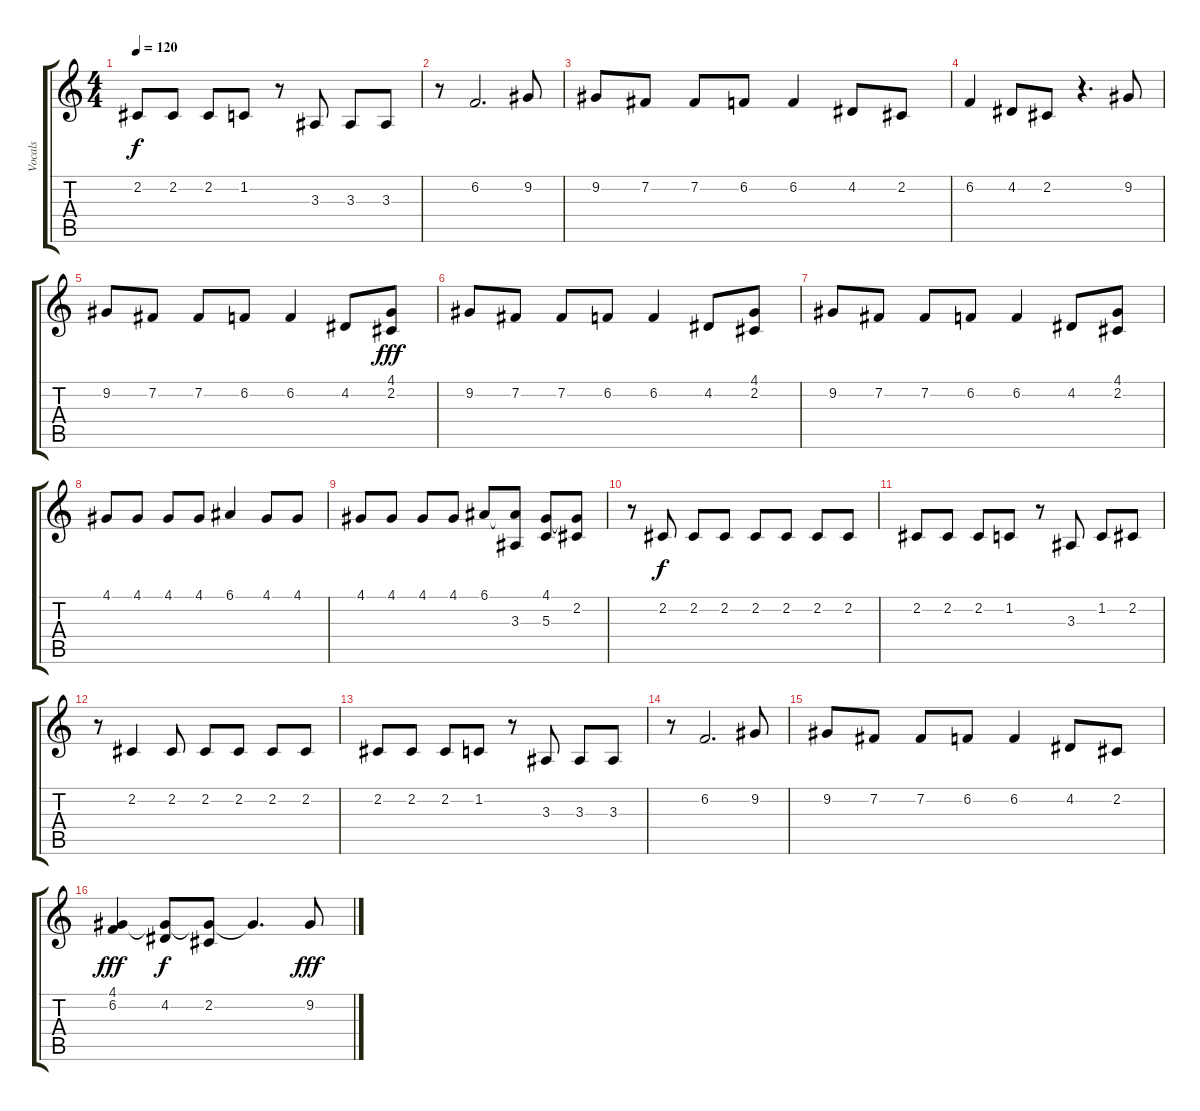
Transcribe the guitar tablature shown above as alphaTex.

\track ("Vocals" "Vocals") {instrument oboe}
\staff {score tabs}
\tuning (E4 B3 G3 D3 A2 E2) {hide}
\ts (4 4)
\tempo 120
\clef g2
\ks c
2.2.8{dy f} 2.2.8 2.2.8 1.2.8 r.8 3.3.8 3.3.8 3.3.8 |
r.8 6.2.2{d} 9.2.8 |
9.2.8 7.2.8 7.2.8 6.2.8 6.2.4 4.2.8 2.2.8 |
6.2.4 4.2.8 2.2.8 r.4{d} 9.2.8 |
9.2.8 7.2.8 7.2.8 6.2.8 6.2.4 4.2.8 (4.1 2.2).8{dy fff} |
9.2.8 7.2.8 7.2.8 6.2.8 6.2.4 4.2.8 (4.1 2.2).8 |
9.2.8 7.2.8 7.2.8 6.2.8 6.2.4 4.2.8 (4.1 2.2).8 |
4.1.8 4.1.8 4.1.8 4.1.8 6.1.4 4.1.8 4.1.8 |
4.1.8 4.1.8 4.1.8 4.1.8 6.1.8 (6.1{t} 3.3).8 (4.1 5.3).8 (4.1{t} 2.2).8 |
r.8 2.2.8{dy f} 2.2.8 2.2.8 2.2.8 2.2.8 2.2.8 2.2.8 |
2.2.8 2.2.8 2.2.8 1.2.8 r.8 3.3.8 1.2.8 2.2.8 |
r.8 2.2.4 2.2.8 2.2.8 2.2.8 2.2.8 2.2.8 |
2.2.8 2.2.8 2.2.8 1.2.8 r.8 3.3.8 3.3.8 3.3.8 |
r.8 6.2.2{d} 9.2.8 |
9.2.8 7.2.8 7.2.8 6.2.8 6.2.4 4.2.8 2.2.8 |
(4.1 6.2).4{dy fff} (4.1{t} 4.2).8{dy f} (4.1{t} 2.2).8 4.1{t}.4{d} 9.2.8{dy fff}
